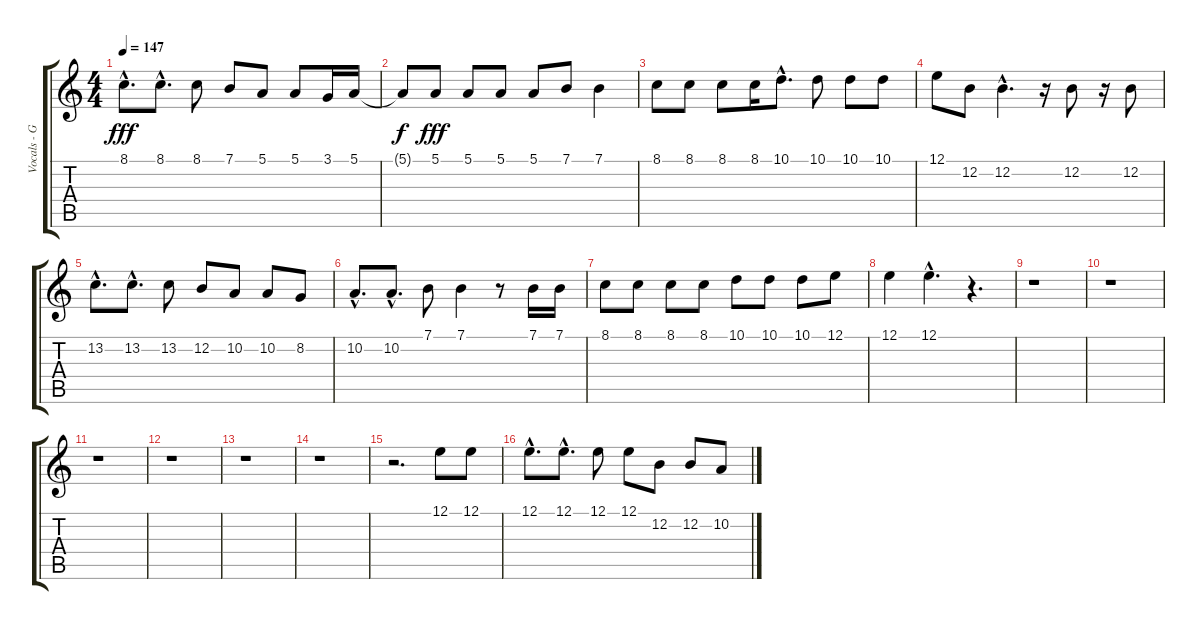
\track ("Vocals - Greg Graffin" "Vocals - G") {instrument voiceoohs}
\staff {score tabs}
\tuning (E4 B3 G3 D3 A2 E2) {hide}
\ts (4 4)
\tempo 147
\clef g2
\ks c
8.1{hac}.8{d dy fff} 8.1{hac}.8{d} 8.1.8 7.1.8 5.1.8 5.1.8 3.1.16 5.1.16 |
5.1{t}.8{dy f} 5.1.8{dy fff} 5.1.8 5.1.8 5.1.8 7.1.8 7.1.4 |
8.1.8 8.1.8 8.1.8 8.1.16 10.1{hac}.8{d} 10.1.8 10.1.8 10.1.8 |
12.1.8 12.2.8 12.2{hac}.4{d} r.16 12.2.8 r.16 12.2.8 |
13.2{hac}.8{d} 13.2{hac}.8{d} 13.2.8 12.2.8 10.2.8 10.2.8 8.2.8 |
10.2{hac}.8{d} 10.2{hac}.8{d} 7.1.8 7.1.4 r.8 7.1.16 7.1.16 |
8.1.8 8.1.8 8.1.8 8.1.8 10.1.8 10.1.8 10.1.8 12.1.8 |
12.1.4 12.1{hac}.4{d} r.4{d} |
r.1 |
r.1 |
r.1 |
r.1 |
r.1 |
r.1 |
r.2{d} 12.1.8 12.1.8 |
12.1{hac}.8{d} 12.1{hac}.8{d} 12.1.8 12.1.8 12.2.8 12.2.8 10.2.8
